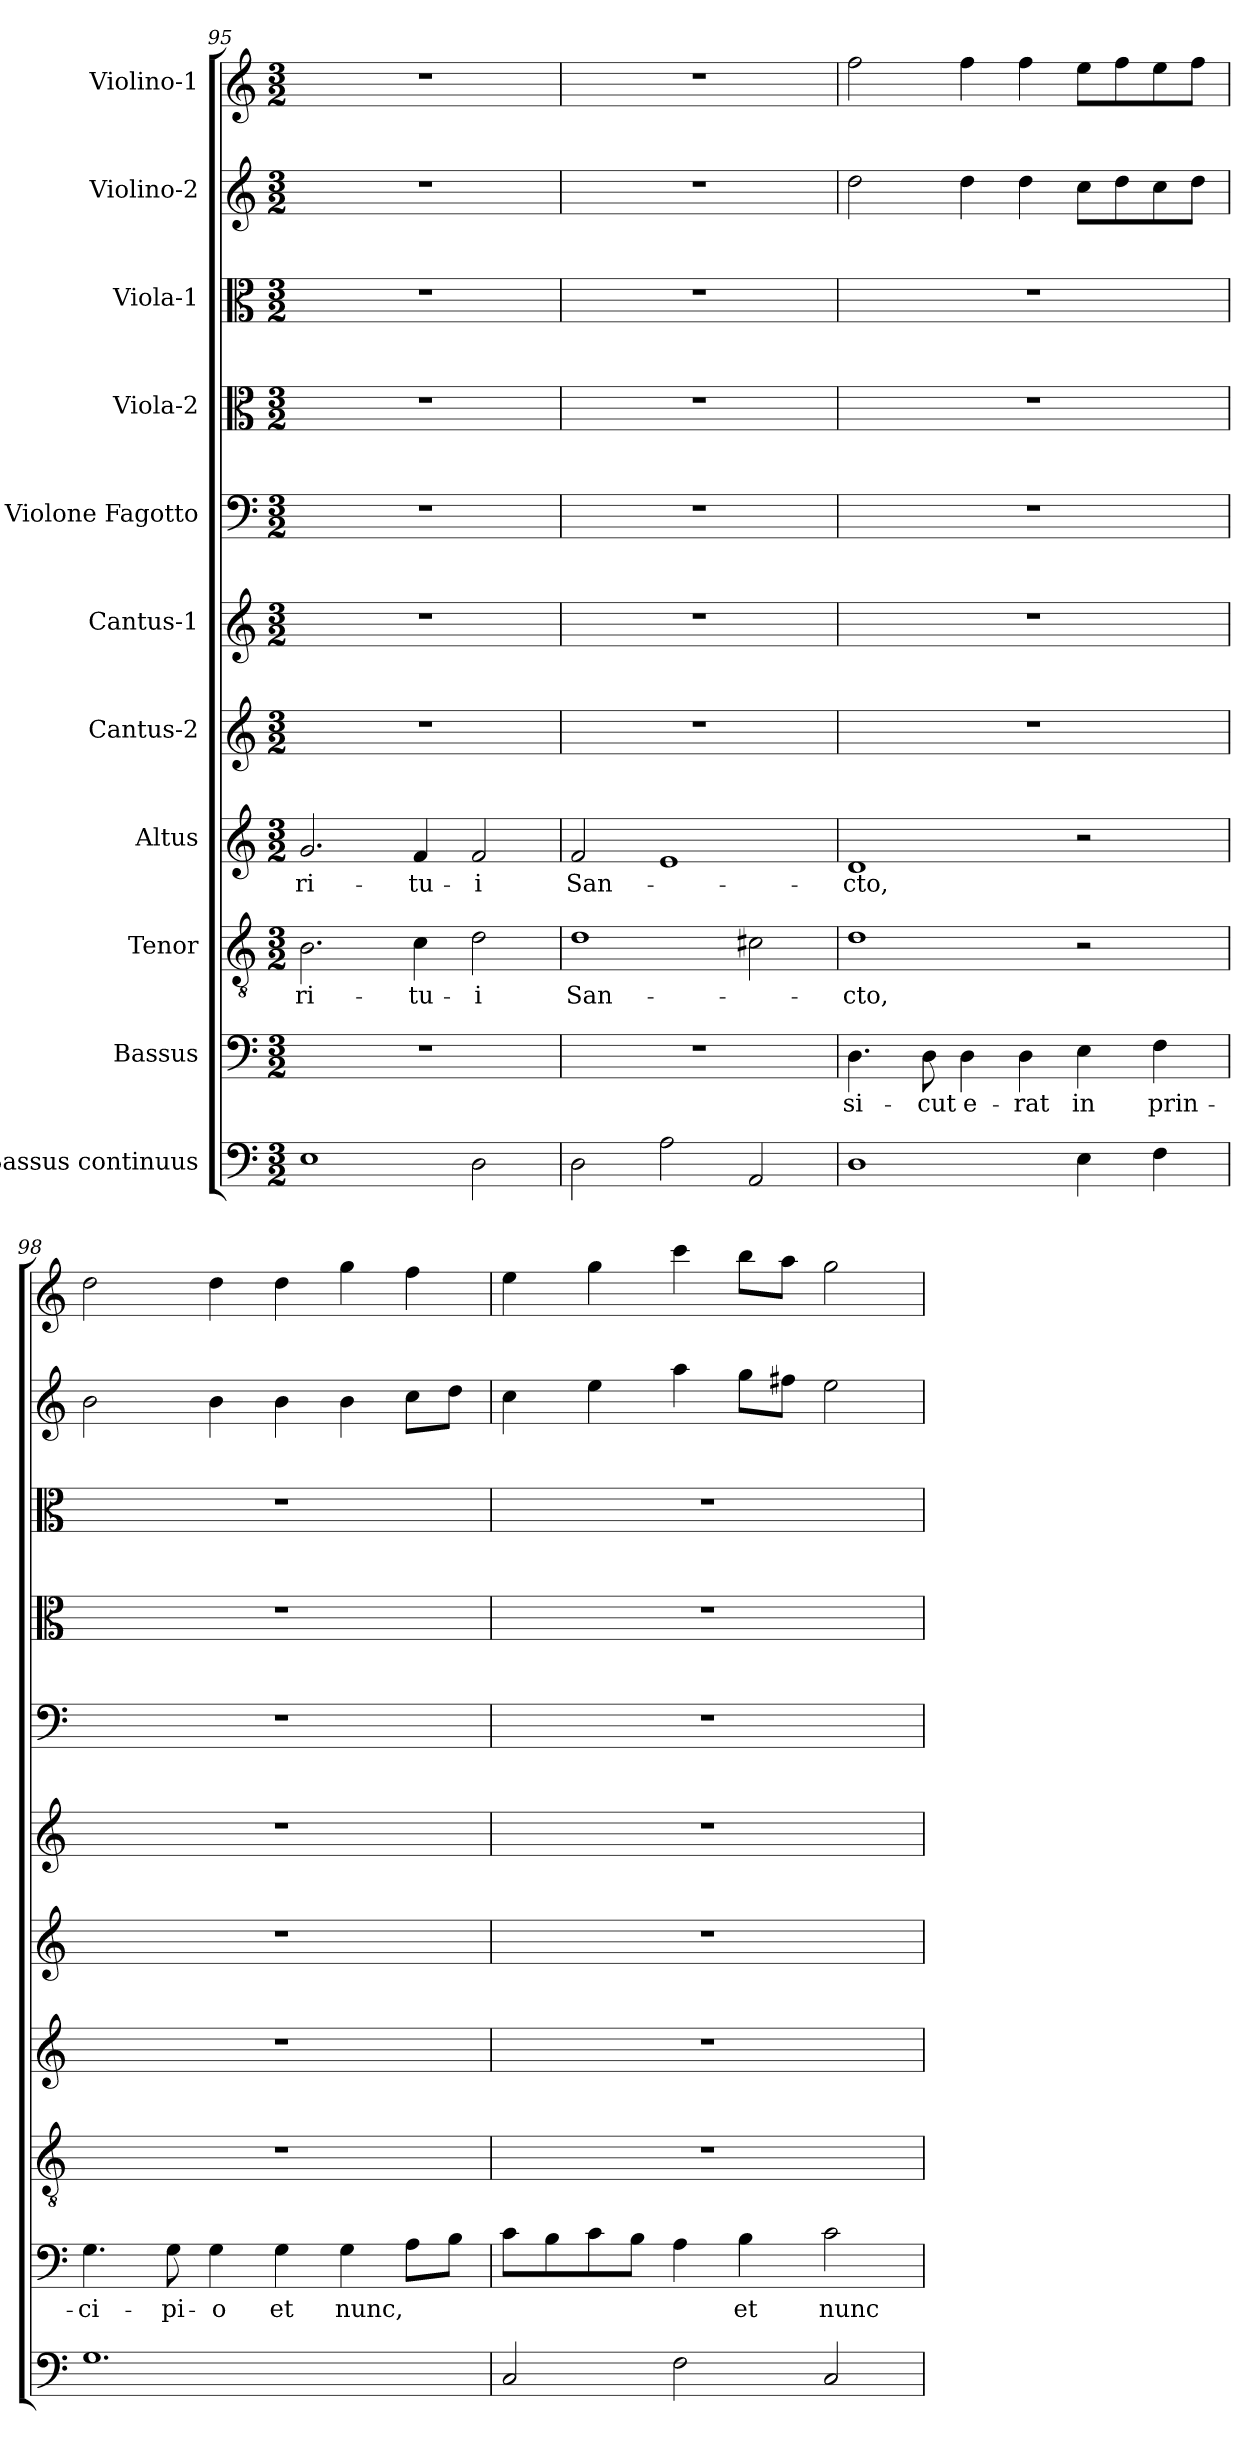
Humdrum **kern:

**kern	**kern	**text	**kern	**text	**kern	**text	**kern	**kern	**kern	**kern	**kern	**kern	**kern
*part11	*part10	*part10	*part9	*part9	*part8	*part8	*part7	*part6	*part5	*part4	*part3	*part2	*part1
*staff11	*staff10	*staff10	*staff9	*staff9	*staff8	*staff8	*staff7	*staff6	*staff5	*staff4	*staff3	*staff2	*staff1
*I"Bassus continuus	*I"Bassus	*	*I"Tenor	*	*I"Altus	*	*I"Cantus-2	*I"Cantus-1	*I"Violone Fagotto	*I"Viola-2	*I"Viola-1	*I"Violino-2	*I"Violino-1
*clefF4	*clefF4	*	*clefGv2	*	*clefG2	*	*clefG2	*clefG2	*clefF4	*clefC3	*clefC3	*clefG2	*clefG2
*k[]	*k[]	*	*k[]	*	*k[]	*	*k[]	*k[]	*k[]	*k[]	*k[]	*k[]	*k[]
*C:	*C:	*	*C:	*	*C:	*	*C:	*C:	*C:	*C:	*C:	*C:	*C:
*M3/2	*M3/2	*	*M3/2	*	*M3/2	*	*M3/2	*M3/2	*M3/2	*M3/2	*M3/2	*M3/2	*M3/2
=95	=95	=95	=95	=95	=95	=95	=95	=95	=95	=95	=95	=95	=95
!	!	!	!	!LO:LY:b	!	!LO:LY:b	!	!	!	!	!	!	!
1E!	1.r	.	2.B\	-ri-	2.g/	-ri-	1.r	1.r	1.r	1.r	1.r	1.r	1.r
!	!	!	!	!LO:LY:b	!	!LO:LY:b	!	!	!	!	!	!	!
.	.	.	4c\	-tu-	4f/	-tu-	.	.	.	.	.	.	.
!	!	!	!	!LO:LY:b	!	!LO:LY:b	!	!	!	!	!	!	!
2D!\	.	.	2d\	-i	2f/	-i	.	.	.	.	.	.	.
=96	=96	=96	=96	=96	=96	=96	=96	=96	=96	=96	=96	=96	=96
!	!	!	!	!LO:LY:b	!	!LO:LY:b	!	!	!	!	!	!	!
2D!\	1.r	.	1d	San-	2f/	San-	1.r	1.r	1.r	1.r	1.r	1.r	1.r
2A!\	.	.	.	.	1e	.	.	.	.	.	.	.	.
2AA!/	.	.	2c#X\	.	.	.	.	.	.	.	.	.	.
=97	=97	=97	=97	=97	=97	=97	=97	=97	=97	=97	=97	=97	=97
!	!	!LO:LY:b	!	!LO:LY:b	!	!LO:LY:b	!	!	!	!	!	!	!
1D!	4.D\	si-	1d	-cto,	1d	-cto,	1.r	1.r	1.r	1.r	1.r	2dd\	2ff\
!	!	!LO:LY:b	!	!	!	!	!	!	!	!	!	!	!
.	8D\	-cut	.	.	.	.	.	.	.	.	.	.	.
!	!	!LO:LY:b	!	!	!	!	!	!	!	!	!	!	!
.	4D\	e-	.	.	.	.	.	.	.	.	.	4dd\	4ff\
!	!	!LO:LY:b	!	!	!	!	!	!	!	!	!	!	!
.	4D\	-rat	.	.	.	.	.	.	.	.	.	4dd\	4ff\
!	!	!LO:LY:b	!	!	!	!	!	!	!	!	!	!	!
4E!\	4E\	in	2r	.	2r	.	.	.	.	.	.	8cc\L	8ee\L
.	.	.	.	.	.	.	.	.	.	.	.	8dd\	8ff\
!	!	!LO:LY:b	!	!	!	!	!	!	!	!	!	!	!
4F!\	4F\	prin-	.	.	.	.	.	.	.	.	.	8cc\	8ee\
.	.	.	.	.	.	.	.	.	.	.	.	8dd\J	8ff\J
!!LO:PB:g=z
=98	=98	=98	=98	=98	=98	=98	=98	=98	=98	=98	=98	=98	=98
!	!	!LO:LY:b	!	!	!	!	!	!	!	!	!	!	!
1.G!	4.G\	-ci-	1.r	.	1.r	.	1.r	1.r	1.r	1.r	1.r	2b\	2dd\
!	!	!LO:LY:b	!	!	!	!	!	!	!	!	!	!	!
.	8G\	-pi-	.	.	.	.	.	.	.	.	.	.	.
!	!	!LO:LY:b	!	!	!	!	!	!	!	!	!	!	!
.	4G\	-o	.	.	.	.	.	.	.	.	.	4b\	4dd\
!	!	!LO:LY:b	!	!	!	!	!	!	!	!	!	!	!
.	4G\	et	.	.	.	.	.	.	.	.	.	4b\	4dd\
!	!	!LO:LY:b	!	!	!	!	!	!	!	!	!	!	!
.	4G\	nunc,	.	.	.	.	.	.	.	.	.	4b\	4gg\
.	8A\L	.	.	.	.	.	.	.	.	.	.	8cc\L	4ff\
.	8B\J	.	.	.	.	.	.	.	.	.	.	8dd\J	.
=99	=99	=99	=99	=99	=99	=99	=99	=99	=99	=99	=99	=99	=99
2C!/	8c\L	.	1.r	.	1.r	.	1.r	1.r	1.r	1.r	1.r	4cc\	4ee\
.	8B\	.	.	.	.	.	.	.	.	.	.	.	.
.	8c\	.	.	.	.	.	.	.	.	.	.	4ee\	4gg\
.	8B\J	.	.	.	.	.	.	.	.	.	.	.	.
2F!\	4A\	.	.	.	.	.	.	.	.	.	.	4aa\	4ccc\
!	!	!LO:LY:b	!	!	!	!	!	!	!	!	!	!	!
.	4B\	et	.	.	.	.	.	.	.	.	.	8gg\L	8bb\L
.	.	.	.	.	.	.	.	.	.	.	.	8ff#X\J	8aa\J
!	!	!LO:LY:b	!	!	!	!	!	!	!	!	!	!	!
2C!/	2c\	nunc	.	.	.	.	.	.	.	.	.	2ee\	2gg\
=	=	=	=	=	=	=	=	=	=	=	=	=	=
*-	*-	*-	*-	*-	*-	*-	*-	*-	*-	*-	*-	*-	*-
